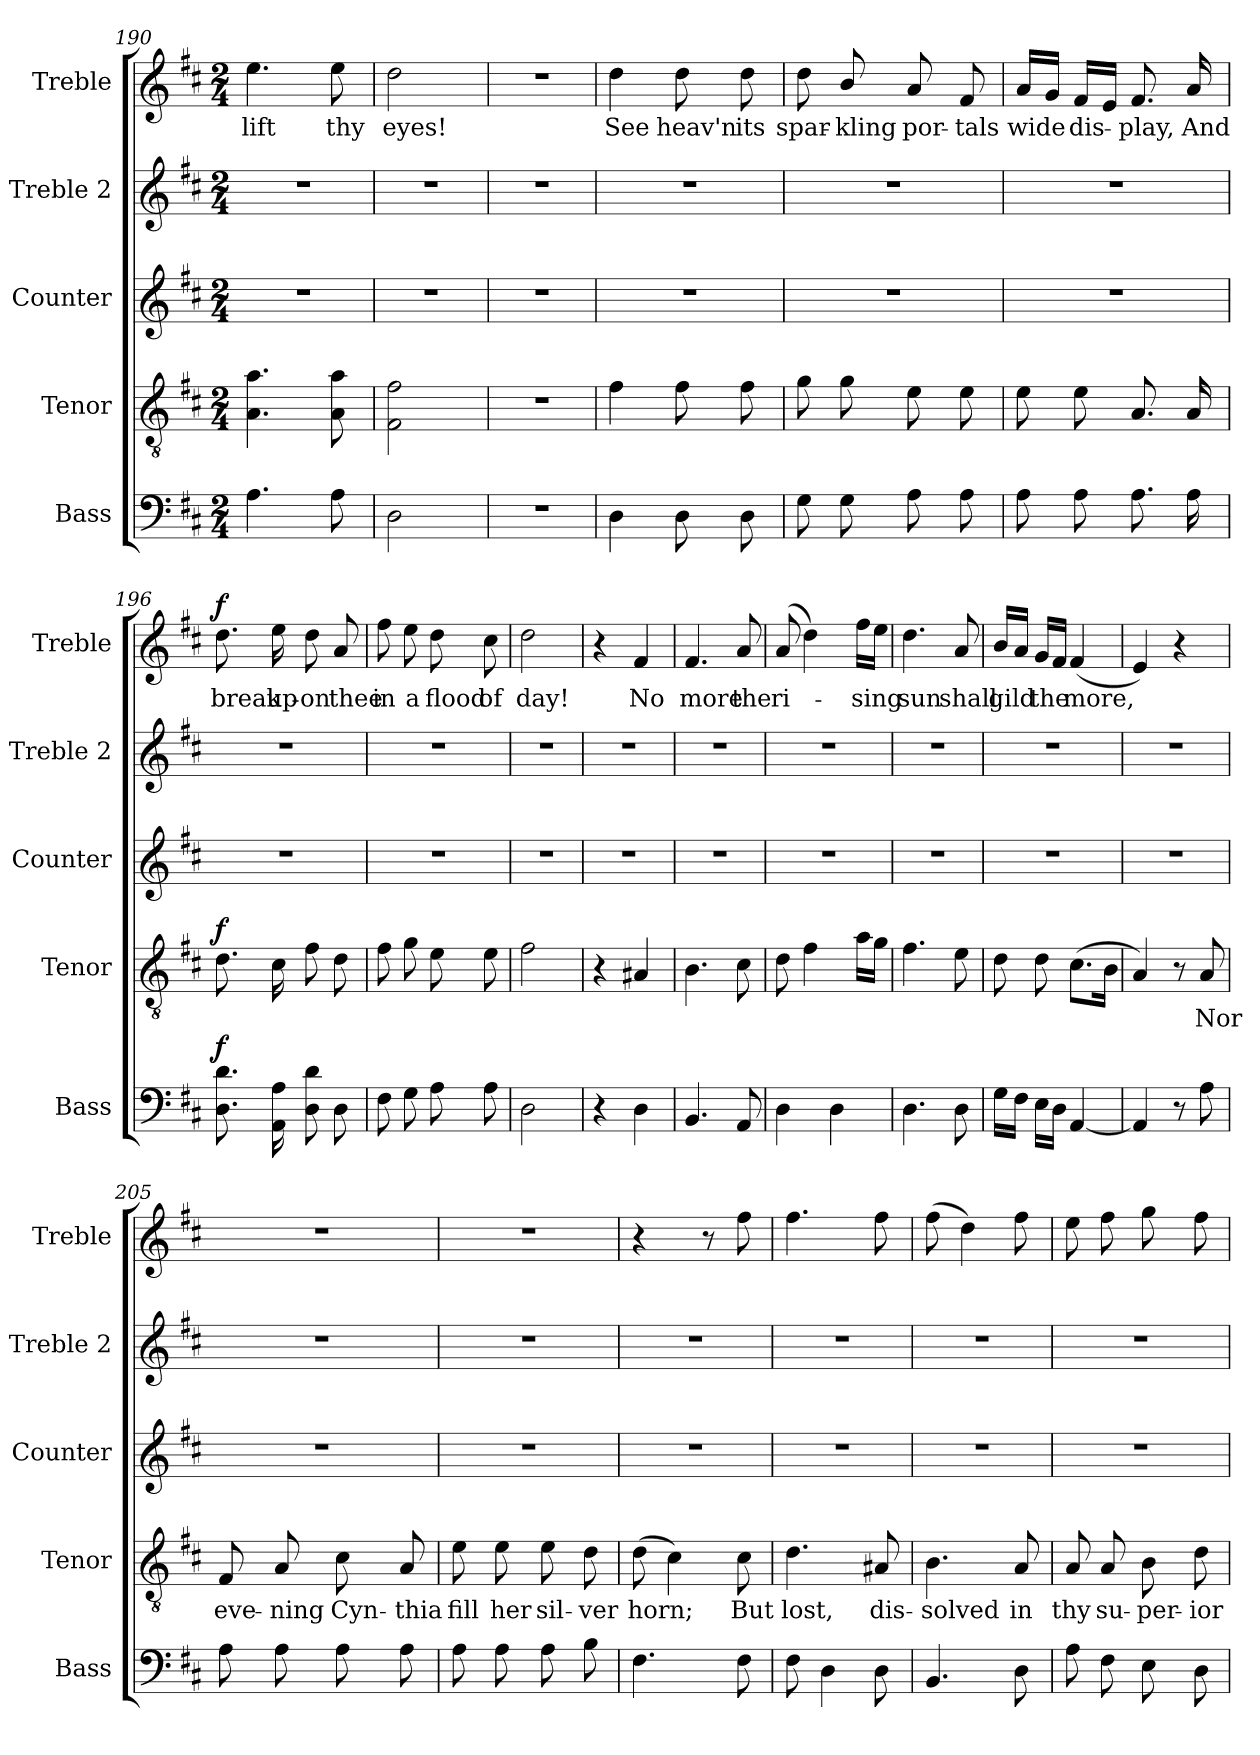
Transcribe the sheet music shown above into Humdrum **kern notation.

**kern	**dynam	**kern	**text	**dynam	**kern	**kern	**kern	**text	**dynam
*part5	*part5	*part4	*part4	*part4	*part3	*part2	*part1	*part1	*part1
*staff5	*staff5	*staff4	*staff4	*staff4	*staff3	*staff2	*staff1	*staff1	*staff1
*I"Bass	*	*I"Tenor	*	*	*I"Counter	*I"Treble 2	*I"Treble	*	*
*I'Bass	*	*I'Tenor	*	*	*I'Counter	*I'Treble 2	*I'Treble	*	*
*clefF4	*	*clefGv2	*	*	*clefG2	*clefG2	*clefG2	*	*
*k[f#c#]	*	*k[f#c#]	*	*	*k[f#c#]	*k[f#c#]	*k[f#c#]	*	*
*M2/4	*	*M2/4	*	*	*M2/4	*M2/4	*M2/4	*	*
=190	=190	=190	=190	=190	=190	=190	=190	=190	=190
4.A\	.	4.A\ 4.a\	.	.	2r	2r	4.ee\	lift	.
8A\	.	8A\ 8a\	.	.	.	.	8ee\	thy	.
=191	=191	=191	=191	=191	=191	=191	=191	=191	=191
2D\	.	2F#\ 2f#\	.	.	2r	2r	2dd\	eyes!	.
=192	=192	=192	=192	=192	=192	=192	=192	=192	=192
2r	.	2r	.	.	2r	2r	2r	.	.
=193	=193	=193	=193	=193	=193	=193	=193	=193	=193
4D\	.	4f#\	.	.	2r	2r	4dd\	See	.
8D\	.	8f#\	.	.	.	.	8dd\	heav'n	.
8D\	.	8f#\	.	.	.	.	8dd\	its	.
=194	=194	=194	=194	=194	=194	=194	=194	=194	=194
8G\	.	8g\	.	.	2r	2r	8dd\	spar-	.
8G\	.	8g\	.	.	.	.	8b/	-kling	.
8A\	.	8e\	.	.	.	.	8a/	por-	.
8A\	.	8e\	.	.	.	.	8f#/	-tals	.
!!LO:LB:g=z
=195	=195	=195	=195	=195	=195	=195	=195	=195	=195
8A\	.	8e\	.	.	2r	2r	16a/LL	wide	.
.	.	.	.	.	.	.	16g/JJ	.	.
8A\	.	8e\	.	.	.	.	16f#/LL	dis-	.
.	.	.	.	.	.	.	16e/JJ	.	.
8.A\	.	8.A/	.	.	.	.	8.f#/	-play,	.
16A\	.	16A/	.	.	.	.	16a/	And	.
=196	=196	=196	=196	=196	=196	=196	=196	=196	=196
!	!LO:DY:a	!	!	!LO:DY:a	!	!	!	!	!LO:DY:a
8.D\ 8.d\	f	8.d\	.	f	2r	2r	8.dd\	break	f
16AA\ 16A\	.	16c#\	.	.	.	.	16ee\	up-	.
8D\ 8d\	.	8f#\	.	.	.	.	8dd\	-on	.
8D\	.	8d\	.	.	.	.	8a/	thee	.
=197	=197	=197	=197	=197	=197	=197	=197	=197	=197
8F#\	.	8f#\	.	.	2r	2r	8ff#\	in	.
8G\	.	8g\	.	.	.	.	8ee\	a	.
8A\	.	8e\	.	.	.	.	8dd\	flood	.
8A\	.	8e\	.	.	.	.	8cc#\	of	.
=198	=198	=198	=198	=198	=198	=198	=198	=198	=198
2D\	.	2f#\	.	.	2r	2r	2dd\	day!	.
=199	=199	=199	=199	=199	=199	=199	=199	=199	=199
4r	.	4r	.	.	2r	2r	4r	.	.
4D\	.	4A#X/	.	.	.	.	4f#/	No	.
=200	=200	=200	=200	=200	=200	=200	=200	=200	=200
4.BB/	.	4.B\	.	.	2r	2r	4.f#/	more	.
8AA/	.	8c#\	.	.	.	.	8a/	the	.
=201	=201	=201	=201	=201	=201	=201	=201	=201	=201
4D\	.	8d\	.	.	2r	2r	(8a/	ri-	.
.	.	4f#\	.	.	.	.	4dd\)	.	.
4D\	.	.	.	.	.	.	.	.	.
.	.	16a\LL	.	.	.	.	16ff#\LL	-sing	.
.	.	16g\JJ	.	.	.	.	16ee\JJ	.	.
!!LO:LB:g=z
=202	=202	=202	=202	=202	=202	=202	=202	=202	=202
4.D\	.	4.f#\	.	.	2r	2r	4.dd\	sun	.
8D\	.	8e\	.	.	.	.	8a/	shall	.
=203	=203	=203	=203	=203	=203	=203	=203	=203	=203
16G\LL	.	8d\	.	.	2r	2r	16b/LL	gild	.
16F#\JJ	.	.	.	.	.	.	16a/JJ	.	.
16E\LL	.	8d\	.	.	.	.	16g/LL	the	.
16D\JJ	.	.	.	.	.	.	16f#/JJ	.	.
[4AA/	.	(8.c#\L	.	.	.	.	(4f#/	more,	.
.	.	16B\Jk	.	.	.	.	.	.	.
=204	=204	=204	=204	=204	=204	=204	=204	=204	=204
4AA/]	.	4A/)	.	.	2r	2r	4e/)	.	.
8r	.	8r	.	.	.	.	4r	.	.
8A\	.	8A/	Nor	.	.	.	.	.	.
=205	=205	=205	=205	=205	=205	=205	=205	=205	=205
8A\	.	8F#/	eve-	.	2r	2r	2r	.	.
8A\	.	8A/	-ning	.	.	.	.	.	.
8A\	.	8c#\	Cyn-	.	.	.	.	.	.
8A\	.	8A/	-thia	.	.	.	.	.	.
=206	=206	=206	=206	=206	=206	=206	=206	=206	=206
8A\	.	8e\	fill	.	2r	2r	2r	.	.
8A\	.	8e\	her	.	.	.	.	.	.
8A\	.	8e\	sil-	.	.	.	.	.	.
8B\	.	8d\	-ver	.	.	.	.	.	.
=207	=207	=207	=207	=207	=207	=207	=207	=207	=207
4.F#\	.	(8d\	horn;	.	2r	2r	4r	.	.
.	.	4c#\)	.	.	.	.	.	.	.
.	.	.	.	.	.	.	8r	.	.
8F#\	.	8c#\	But	.	.	.	8ff#\	.	.
=208	=208	=208	=208	=208	=208	=208	=208	=208	=208
8F#\	.	4.d\	lost,	.	2r	2r	4.ff#\	.	.
4D\	.	.	.	.	.	.	.	.	.
8D\	.	8A#X/	dis-	.	.	.	8ff#\	.	.
!!LO:LB:g=z
=209	=209	=209	=209	=209	=209	=209	=209	=209	=209
4.BB/	.	4.B\	-solved	.	2r	2r	(8ff#\	.	.
.	.	.	.	.	.	.	4dd\)	.	.
8D\	.	8A/	in	.	.	.	8ff#\	.	.
=210	=210	=210	=210	=210	=210	=210	=210	=210	=210
8A\	.	8A/	thy	.	2r	2r	8ee\	.	.
8F#\	.	8A/	su-	.	.	.	8ff#\	.	.
8E\	.	8B\	-per-	.	.	.	8gg\	.	.
8D\	.	8d\	-ior	.	.	.	8ff#\	.	.
=	=	=	=	=	=	=	=	=	=
*-	*-	*-	*-	*-	*-	*-	*-	*-	*-
